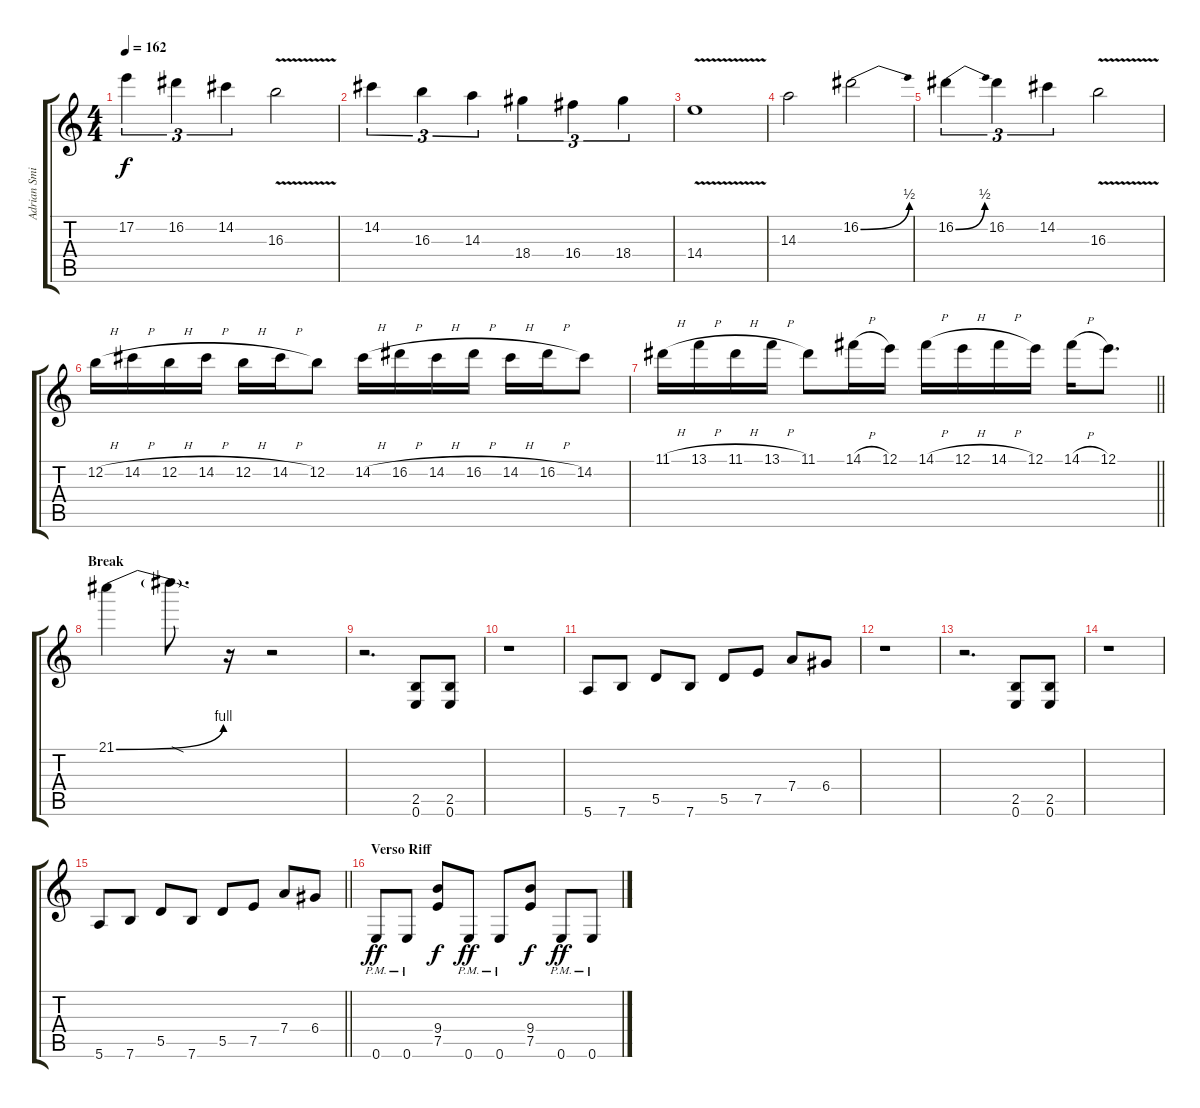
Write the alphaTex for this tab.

\track ("Adrian Smith" "Adrian Smi") {instrument overdrivenguitar}
\staff {score tabs}
\tuning (E4 B3 G3 D3 A2 E2) {hide}
\ts (4 4)
\tempo 162
\clef g2
\ks c
17.2.4{tu (3 2) dy f} 16.2.4{tu (3 2)} 14.2.4{tu (3 2)} 16.3{v}.2 |
14.2.4{tu (3 2)} 16.3.4{tu (3 2)} 14.3.4{tu (3 2)} 18.4.4{tu (3 2)} 16.4.4{tu (3 2)} 18.4.4{tu (3 2)} |
14.4{v}.1 |
14.3.2 16.2{be (bend 0 0 60 2)}.2 |
16.2{be (bend 0 0 60 2)}.4{tu (3 2)} 16.2.4{tu (3 2)} 14.2.4{tu (3 2)} 16.3{v}.2 |
12.2{h}.16 14.2{h}.16 12.2{h}.16 14.2{h}.16 12.2{h}.16 14.2{h}.16 12.2.8 14.2{h}.16 16.2{h}.16 14.2{h}.16 16.2{h}.16 14.2{h}.16 16.2{h}.16 14.2.8 |
\barLineRight lightlight
11.1{h}.16 13.1{h}.16 11.1{h}.16 13.1{h}.16 11.1.8 14.1{h}.16 12.1.16 14.1{h}.16 12.1{h}.16 14.1{h}.16 12.1.16 14.1{h}.16 12.1.8{d} |
\section ("" "Break")
21.1{be (bend 0 0 60 4)}.4 21.1{sod t}.8{d} r.16 r.2 |
r.2{d} (2.5 0.6).8 (2.5 0.6).8 |
r.1 |
5.6.8 7.6.8 5.5.8 7.6.8 5.5.8 7.5.8 7.4.8 6.4.8 |
r.1 |
r.2{d} (2.5 0.6).8 (2.5 0.6).8 |
r.1 |
\barLineRight lightlight
5.6.8 7.6.8 5.5.8 7.6.8 5.5.8 7.5.8 7.4.8 6.4.8 |
\section ("" "Verso Riff")
0.6{pm}.8{dy ff} 0.6{pm}.8 (9.4 7.5).8{dy f} 0.6{pm}.8{dy ff} 0.6{pm}.8 (9.4 7.5).8{dy f} 0.6{pm}.8{dy ff} 0.6{pm}.8
